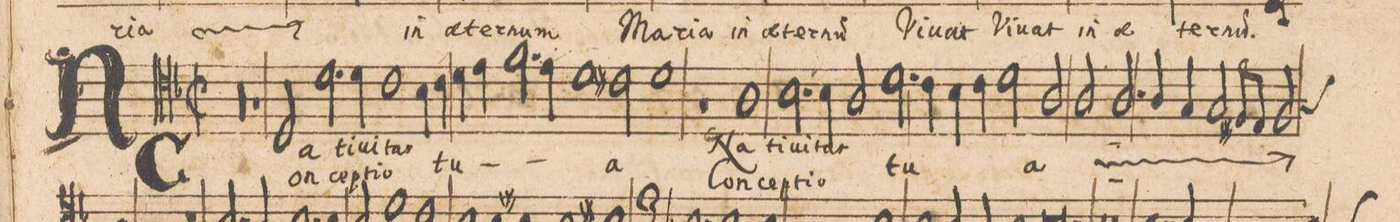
**kern	**text	**text
*I"TENOR.	*	*
*clefC4	*	*
*k[b-]	*	*
*met(c|)	*	*
*M2/1	*	*
00r	.	.
=2-	=2-	=2-
=3-	=3-	=3-
1rA	.	.
2D/	Na-	Con-
*2\right	*	*
2.d\	-ti-	-cep-
=4-	=4-	=4-
4d\	-ui-	-ti-
1c	-tas	-o
4B-\	tu-	.
4c\	.	.
=5-	=5-	=5-
4d\	.	.
4e\	.	.
2.f\	.	.
4e\	.	.
1d\	.	.
=6-	=6-	=6-
2c#X\	-a	.
1d	.	.
=7-	=7-	=7-
1rA	.	.
1A	Na-	Con-
=8-	=8-	=8-
2.B-\	-ti-	-cep-
4B-\	-ui-	-ti-
2A/	-tas	-o
2.d\	tu-	.
=9-	=9-	=9-
4cny\	.	.
4B-\	.	.
4c\	.	.
2d\	.	.
2A/	-a	.
=10-	=10-	=10-
*	*ij	*
2A/	Na-	.
2.A/	-ti-	.
4A/	-ui-	.
4G/	-tas	.
2G/	tu-	.
=11-	=11-	=11-
8F#X/L	.	.
8E/J	.	.
*custos:G	*	*
2F#/	-a	.
*-	*-	*-
